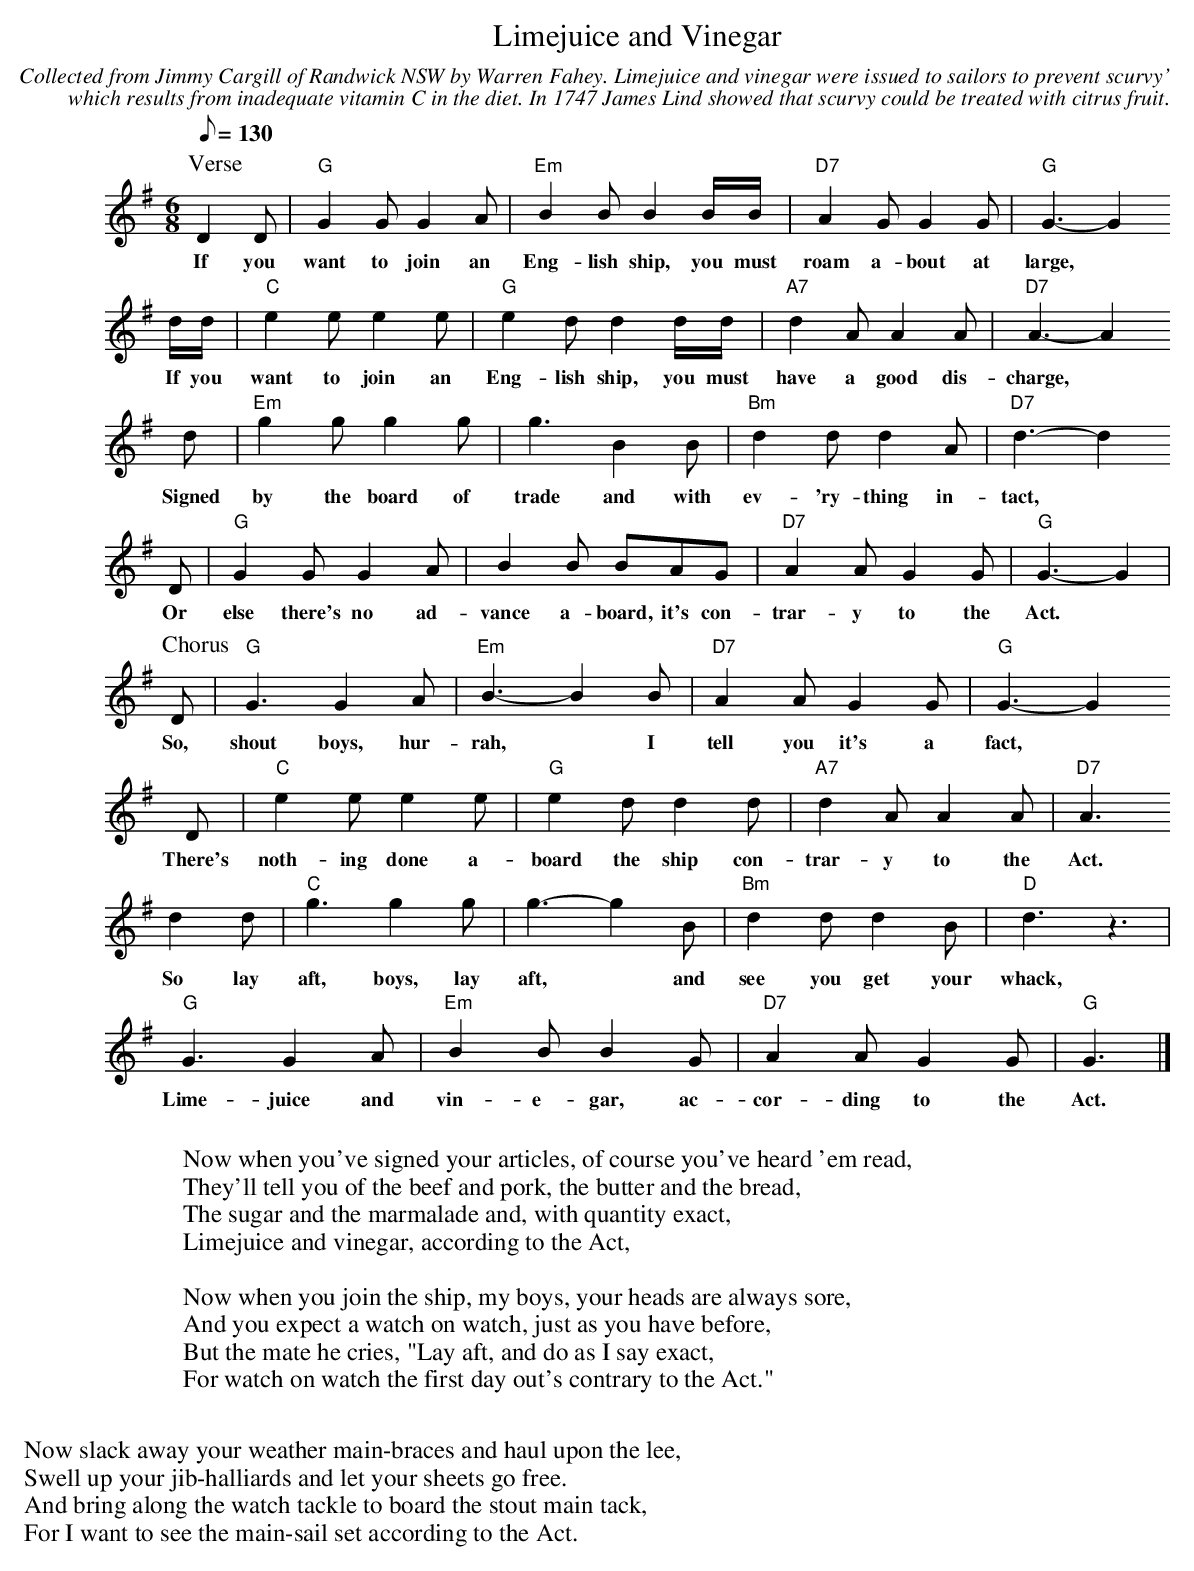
X:1
T:Limejuice and Vinegar
C:Collected from Jimmy Cargill of Randwick NSW by Warren Fahey. Limejuice and vinegar were issued to sailors to prevent scurvy'
C:which results from inadequate vitamin C in the diet. In 1747 James Lind showed that scurvy could be treated with citrus fruit.
M:6/8
L:1/8
Q:130
K:Gmaj
P:Verse
D2D|"G"G2G G2A|"Em"B2BB2B/2B/2|"D7"A2G G2G|"G"G3-G2
w:If you want to join an Eng-lish ship, you must roam a-bout at large,*
d/2d/2|"C"e2e e2e|"G"e2dd2d/2d/2|"A7"d2A A2A|"D7"A3-A2
w:If you want to join an Eng-lish ship, you must have a good dis-charge,*
d|"Em"g2g g2g|g3 B2B|"Bm"d2d d2A|"D7"d3-d2
w:Signed by the board of trade and with ev-'ry-thing in-tact,*
D|"G"G2G G2A|B2B BAG|"D7"A2AG2G|"G"G3-G2|
w:Or else there's no ad-vance a-board, it's con-trar-y to the Act.
P:Chorus
D|"G"G3 G2A|"Em"B3-B2 B|"D7"A2AG2G|"G"G3-G2
w:So, shout boys, hur-rah,* I tell you it's a fact,*
D|"C"e2e e2e|"G"e2dd2d|"A7"d2A A2A|"D7"A3
w:There's noth-ing done a-board the ship con-trar-y to the Act.
d2d|"C"g3 g2g|g3-g2B|"Bm"d2d d2B|"D"d3 z3|
w:So lay aft, boys, lay aft,* and see you get your whack,
"G"G3 G2A|"Em"B2 BB2 G|"D7"A2AG2G|"G"G3|]
w:Lime-juice and vin-e-gar, ac-cor-ding to the Act.
W:
W:Now when you've signed your articles, of course you've heard 'em read,
W:They'll tell you of the beef and pork, the butter and the bread,
W:The sugar and the marmalade and, with quantity exact,
W:Limejuice and vinegar, according to the Act,
W:
W:Now when you join the ship, my boys, your heads are always sore,
W:And you expect a watch on watch, just as you have before,
W:But the mate he cries, "Lay aft, and do as I say exact,
W:For watch on watch the first day out's contrary to the Act."
W:
W:Now slack away your weather main-braces and haul upon the lee,
W:Swell up your jib-halliards and let your sheets go free.
W:And bring along the watch tackle to board the stout main tack,
W:For I want to see the main-sail set according to the Act.
